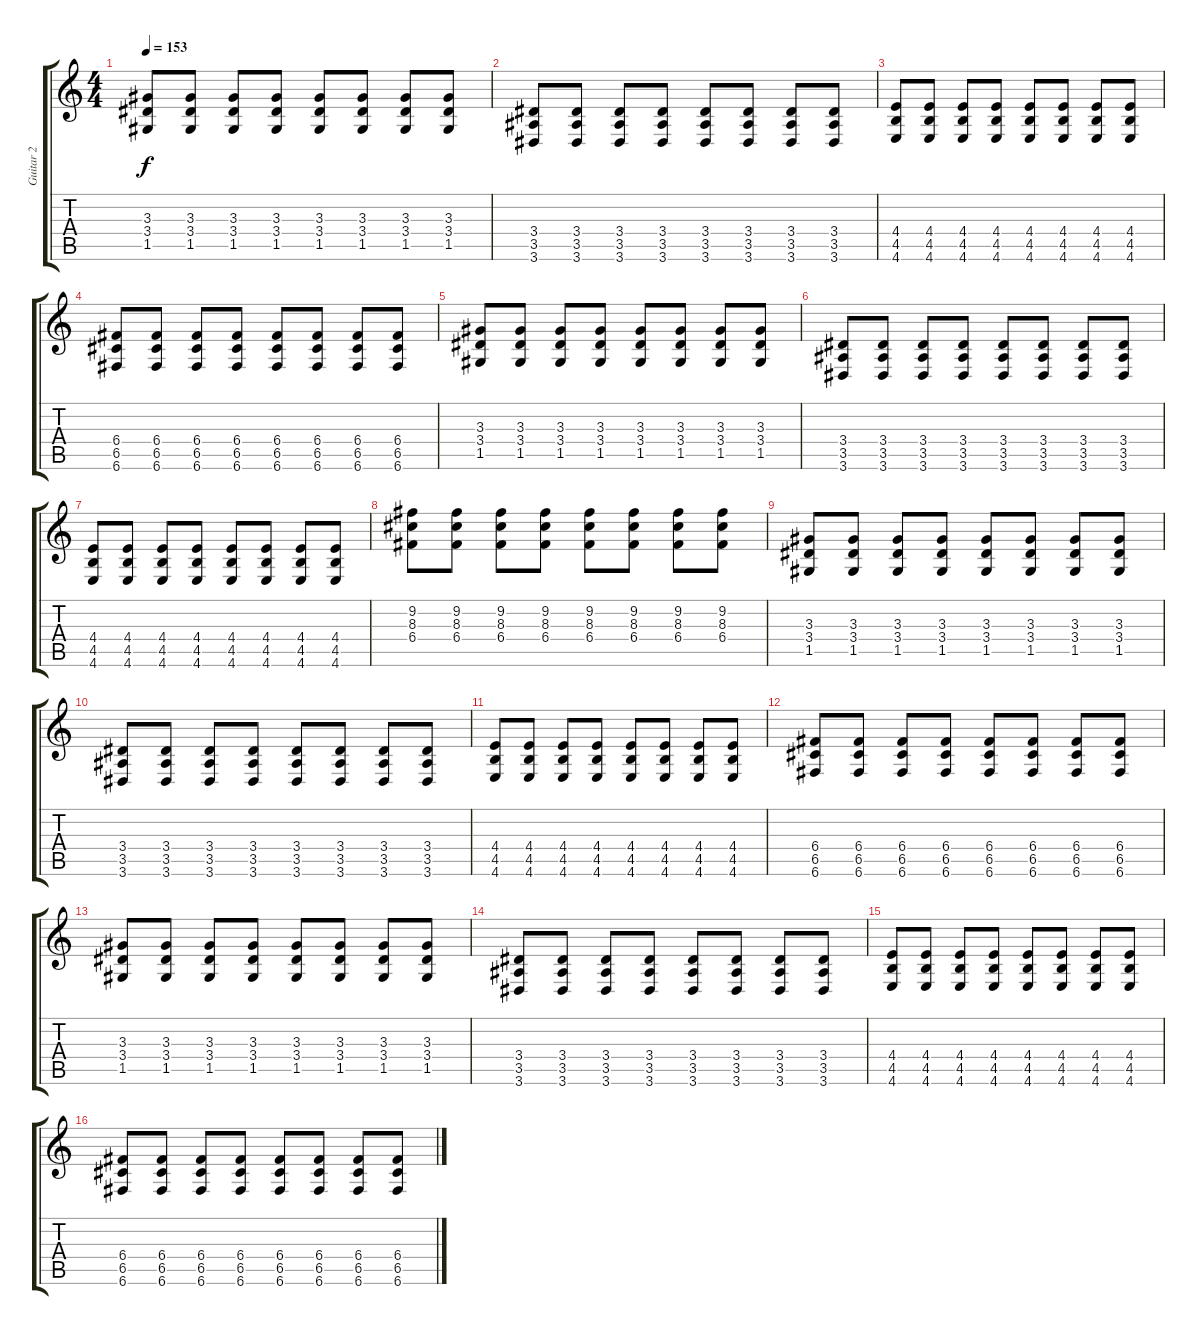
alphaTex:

\track ("Guitar 2" "Guitar 2") {instrument distortionguitar}
\staff {score tabs}
\tuning (D4 A3 F3 C3 G2 C2) {hide}
\ts (4 4)
\tempo 153
\clef g2
\ks c
(3.3 3.4 1.5).8{dy f} (3.3 3.4 1.5).8 (3.3 3.4 1.5).8 (3.3 3.4 1.5).8 (3.3 3.4 1.5).8 (3.3 3.4 1.5).8 (3.3 3.4 1.5).8 (3.3 3.4 1.5).8 |
(3.4 3.5 3.6).8 (3.4 3.5 3.6).8 (3.4 3.5 3.6).8 (3.4 3.5 3.6).8 (3.4 3.5 3.6).8 (3.4 3.5 3.6).8 (3.4 3.5 3.6).8 (3.4 3.5 3.6).8 |
(4.4 4.5 4.6).8 (4.4 4.5 4.6).8 (4.4 4.5 4.6).8 (4.4 4.5 4.6).8 (4.4 4.5 4.6).8 (4.4 4.5 4.6).8 (4.4 4.5 4.6).8 (4.4 4.5 4.6).8 |
(6.4 6.5 6.6).8 (6.4 6.5 6.6).8 (6.4 6.5 6.6).8 (6.4 6.5 6.6).8 (6.4 6.5 6.6).8 (6.4 6.5 6.6).8 (6.4 6.5 6.6).8 (6.4 6.5 6.6).8 |
(3.3 3.4 1.5).8 (3.3 3.4 1.5).8 (3.3 3.4 1.5).8 (3.3 3.4 1.5).8 (3.3 3.4 1.5).8 (3.3 3.4 1.5).8 (3.3 3.4 1.5).8 (3.3 3.4 1.5).8 |
(3.4 3.5 3.6).8 (3.4 3.5 3.6).8 (3.4 3.5 3.6).8 (3.4 3.5 3.6).8 (3.4 3.5 3.6).8 (3.4 3.5 3.6).8 (3.4 3.5 3.6).8 (3.4 3.5 3.6).8 |
(4.4 4.5 4.6).8 (4.4 4.5 4.6).8 (4.4 4.5 4.6).8 (4.4 4.5 4.6).8 (4.4 4.5 4.6).8 (4.4 4.5 4.6).8 (4.4 4.5 4.6).8 (4.4 4.5 4.6).8 |
(9.2 8.3 6.4).8 (9.2 8.3 6.4).8 (9.2 8.3 6.4).8 (9.2 8.3 6.4).8 (9.2 8.3 6.4).8 (9.2 8.3 6.4).8 (9.2 8.3 6.4).8 (9.2 8.3 6.4).8 |
(3.3 3.4 1.5).8 (3.3 3.4 1.5).8 (3.3 3.4 1.5).8 (3.3 3.4 1.5).8 (3.3 3.4 1.5).8 (3.3 3.4 1.5).8 (3.3 3.4 1.5).8 (3.3 3.4 1.5).8 |
(3.4 3.5 3.6).8 (3.4 3.5 3.6).8 (3.4 3.5 3.6).8 (3.4 3.5 3.6).8 (3.4 3.5 3.6).8 (3.4 3.5 3.6).8 (3.4 3.5 3.6).8 (3.4 3.5 3.6).8 |
(4.4 4.5 4.6).8 (4.4 4.5 4.6).8 (4.4 4.5 4.6).8 (4.4 4.5 4.6).8 (4.4 4.5 4.6).8 (4.4 4.5 4.6).8 (4.4 4.5 4.6).8 (4.4 4.5 4.6).8 |
(6.4 6.5 6.6).8 (6.4 6.5 6.6).8 (6.4 6.5 6.6).8 (6.4 6.5 6.6).8 (6.4 6.5 6.6).8 (6.4 6.5 6.6).8 (6.4 6.5 6.6).8 (6.4 6.5 6.6).8 |
(3.3 3.4 1.5).8 (3.3 3.4 1.5).8 (3.3 3.4 1.5).8 (3.3 3.4 1.5).8 (3.3 3.4 1.5).8 (3.3 3.4 1.5).8 (3.3 3.4 1.5).8 (3.3 3.4 1.5).8 |
(3.4 3.5 3.6).8 (3.4 3.5 3.6).8 (3.4 3.5 3.6).8 (3.4 3.5 3.6).8 (3.4 3.5 3.6).8 (3.4 3.5 3.6).8 (3.4 3.5 3.6).8 (3.4 3.5 3.6).8 |
(4.4 4.5 4.6).8 (4.4 4.5 4.6).8 (4.4 4.5 4.6).8 (4.4 4.5 4.6).8 (4.4 4.5 4.6).8 (4.4 4.5 4.6).8 (4.4 4.5 4.6).8 (4.4 4.5 4.6).8 |
(6.4 6.5 6.6).8 (6.4 6.5 6.6).8 (6.4 6.5 6.6).8 (6.4 6.5 6.6).8 (6.4 6.5 6.6).8 (6.4 6.5 6.6).8 (6.4 6.5 6.6).8 (6.4 6.5 6.6).8
